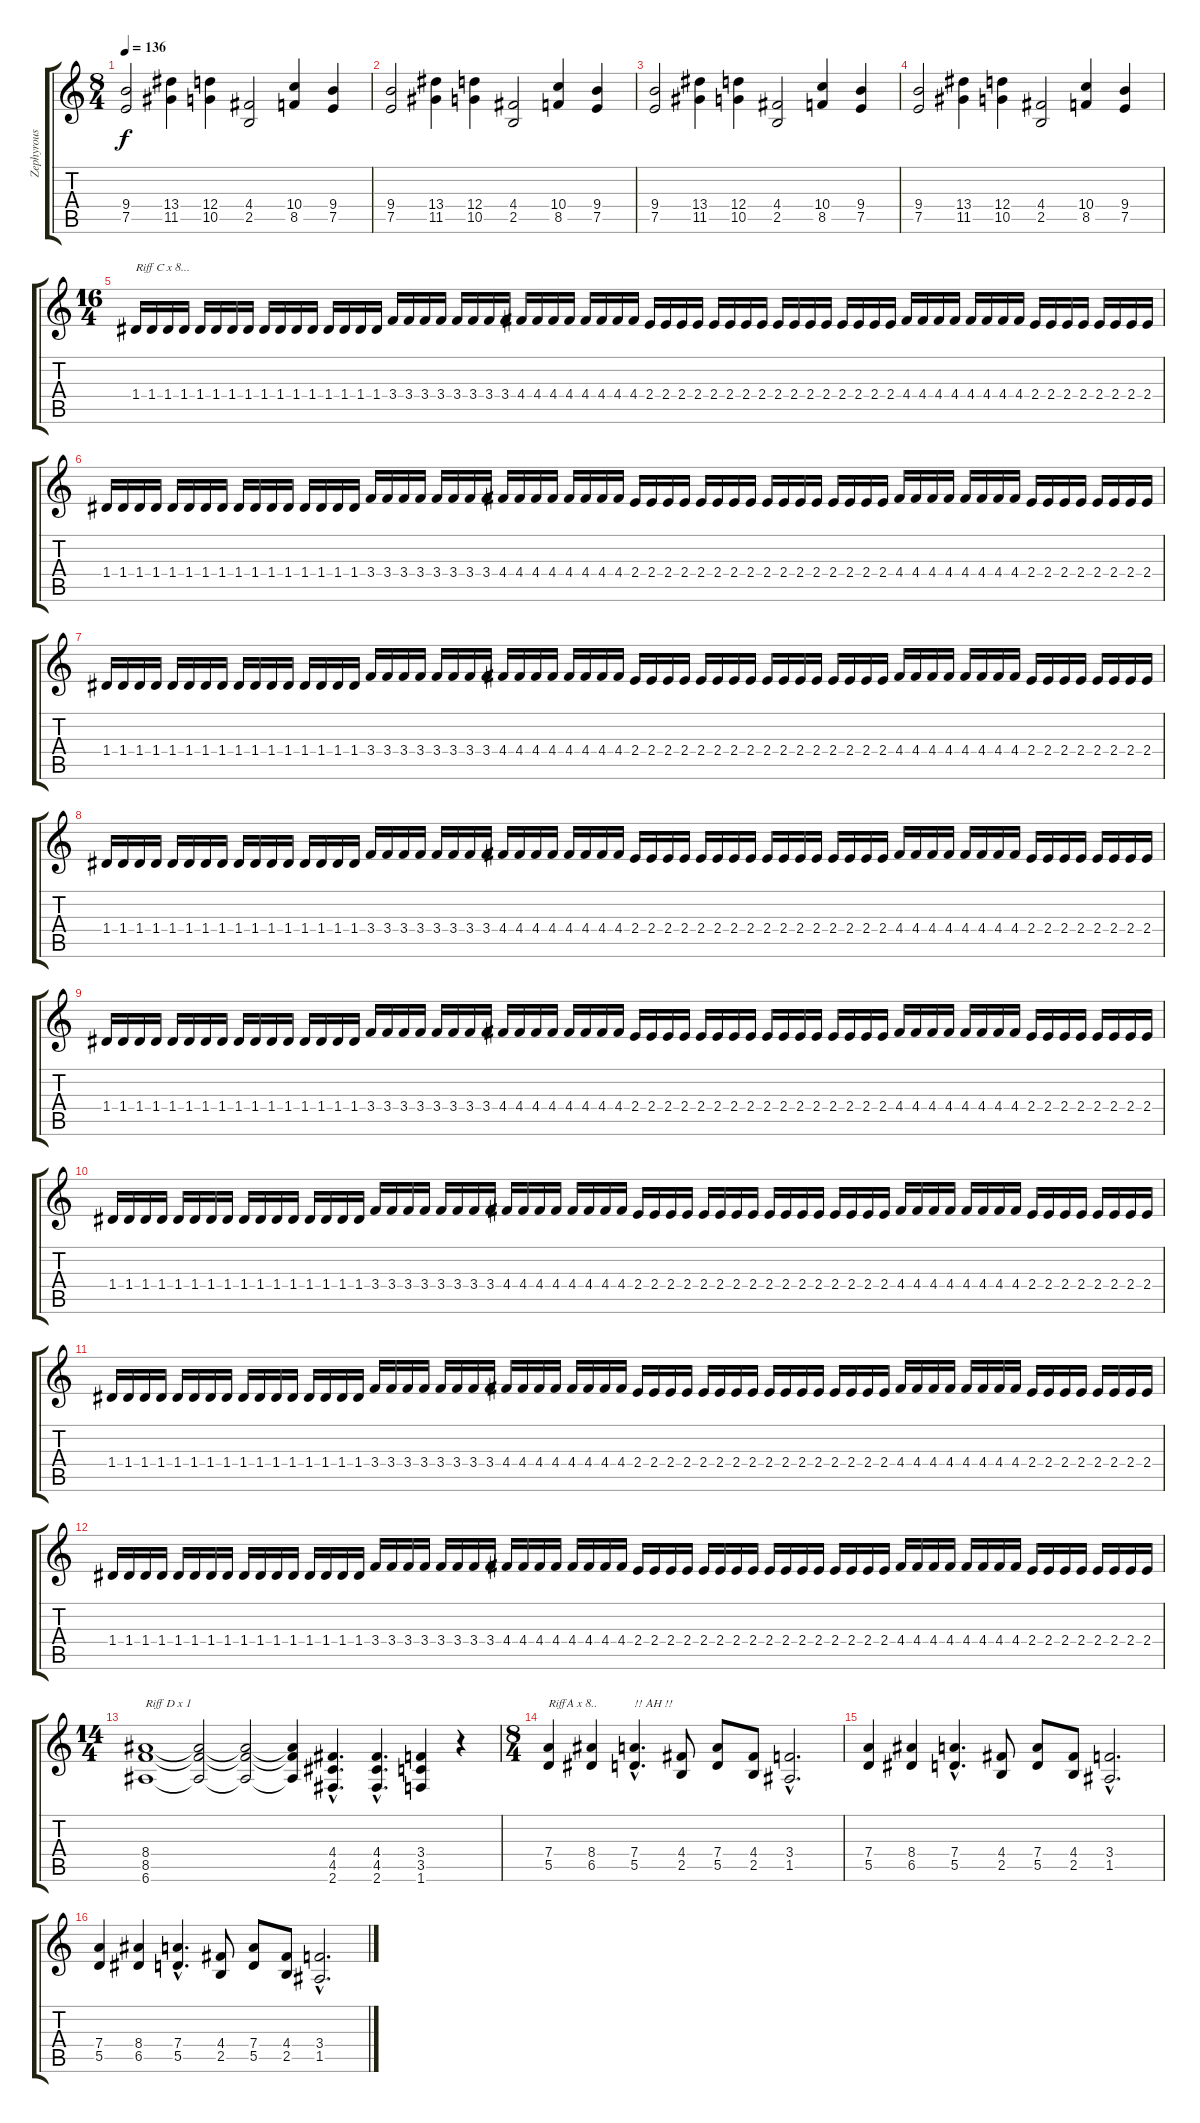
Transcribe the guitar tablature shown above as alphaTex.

\track ("Zephyrous" "Zephyrous") {instrument distortionguitar}
\staff {score tabs}
\tuning (E4 B3 G3 D3 A2 E2) {hide}
\ts (8 4)
\tempo 136
\clef g2
\ks c
(9.4 7.5).2{dy f} (13.4 11.5).4 (12.4 10.5).4 (4.4 2.5).2 (10.4 8.5).4 (9.4 7.5).4 |
(9.4 7.5).2 (13.4 11.5).4 (12.4 10.5).4 (4.4 2.5).2 (10.4 8.5).4 (9.4 7.5).4 |
(9.4 7.5).2 (13.4 11.5).4 (12.4 10.5).4 (4.4 2.5).2 (10.4 8.5).4 (9.4 7.5).4 |
(9.4 7.5).2 (13.4 11.5).4 (12.4 10.5).4 (4.4 2.5).2 (10.4 8.5).4 (9.4 7.5).4 |
\ts (16 4)
1.4.16{txt "Riff C x 8..." volume 16 balance 16} 1.4.16 1.4.16 1.4.16 1.4.16 1.4.16 1.4.16 1.4.16 1.4.16 1.4.16 1.4.16 1.4.16 1.4.16 1.4.16 1.4.16 1.4.16 3.4.16 3.4.16 3.4.16 3.4.16 3.4.16 3.4.16 3.4.16 3.4.16 4.4.16 4.4.16 4.4.16 4.4.16 4.4.16 4.4.16 4.4.16 4.4.16 2.4.16 2.4.16 2.4.16 2.4.16 2.4.16 2.4.16 2.4.16 2.4.16 2.4.16 2.4.16 2.4.16 2.4.16 2.4.16 2.4.16 2.4.16 2.4.16 4.4.16 4.4.16 4.4.16 4.4.16 4.4.16 4.4.16 4.4.16 4.4.16 2.4.16 2.4.16 2.4.16 2.4.16 2.4.16 2.4.16 2.4.16 2.4.16 |
1.4.16 1.4.16 1.4.16 1.4.16 1.4.16 1.4.16 1.4.16 1.4.16 1.4.16 1.4.16 1.4.16 1.4.16 1.4.16 1.4.16 1.4.16 1.4.16 3.4.16 3.4.16 3.4.16 3.4.16 3.4.16 3.4.16 3.4.16 3.4.16 4.4.16 4.4.16 4.4.16 4.4.16 4.4.16 4.4.16 4.4.16 4.4.16 2.4.16 2.4.16 2.4.16 2.4.16 2.4.16 2.4.16 2.4.16 2.4.16 2.4.16 2.4.16 2.4.16 2.4.16 2.4.16 2.4.16 2.4.16 2.4.16 4.4.16 4.4.16 4.4.16 4.4.16 4.4.16 4.4.16 4.4.16 4.4.16 2.4.16 2.4.16 2.4.16 2.4.16 2.4.16 2.4.16 2.4.16 2.4.16 |
1.4.16 1.4.16 1.4.16 1.4.16 1.4.16 1.4.16 1.4.16 1.4.16 1.4.16 1.4.16 1.4.16 1.4.16 1.4.16 1.4.16 1.4.16 1.4.16 3.4.16 3.4.16 3.4.16 3.4.16 3.4.16 3.4.16 3.4.16 3.4.16 4.4.16 4.4.16 4.4.16 4.4.16 4.4.16 4.4.16 4.4.16 4.4.16 2.4.16 2.4.16 2.4.16 2.4.16 2.4.16 2.4.16 2.4.16 2.4.16 2.4.16 2.4.16 2.4.16 2.4.16 2.4.16 2.4.16 2.4.16 2.4.16 4.4.16 4.4.16 4.4.16 4.4.16 4.4.16 4.4.16 4.4.16 4.4.16 2.4.16 2.4.16 2.4.16 2.4.16 2.4.16 2.4.16 2.4.16 2.4.16 |
1.4.16 1.4.16 1.4.16 1.4.16 1.4.16 1.4.16 1.4.16 1.4.16 1.4.16 1.4.16 1.4.16 1.4.16 1.4.16 1.4.16 1.4.16 1.4.16 3.4.16 3.4.16 3.4.16 3.4.16 3.4.16 3.4.16 3.4.16 3.4.16 4.4.16 4.4.16 4.4.16 4.4.16 4.4.16 4.4.16 4.4.16 4.4.16 2.4.16 2.4.16 2.4.16 2.4.16 2.4.16 2.4.16 2.4.16 2.4.16 2.4.16 2.4.16 2.4.16 2.4.16 2.4.16 2.4.16 2.4.16 2.4.16 4.4.16 4.4.16 4.4.16 4.4.16 4.4.16 4.4.16 4.4.16 4.4.16 2.4.16 2.4.16 2.4.16 2.4.16 2.4.16 2.4.16 2.4.16 2.4.16 |
1.4.16 1.4.16 1.4.16 1.4.16 1.4.16 1.4.16 1.4.16 1.4.16 1.4.16 1.4.16 1.4.16 1.4.16 1.4.16 1.4.16 1.4.16 1.4.16 3.4.16 3.4.16 3.4.16 3.4.16 3.4.16 3.4.16 3.4.16 3.4.16 4.4.16 4.4.16 4.4.16 4.4.16 4.4.16 4.4.16 4.4.16 4.4.16 2.4.16 2.4.16 2.4.16 2.4.16 2.4.16 2.4.16 2.4.16 2.4.16 2.4.16 2.4.16 2.4.16 2.4.16 2.4.16 2.4.16 2.4.16 2.4.16 4.4.16 4.4.16 4.4.16 4.4.16 4.4.16 4.4.16 4.4.16 4.4.16 2.4.16 2.4.16 2.4.16 2.4.16 2.4.16 2.4.16 2.4.16 2.4.16 |
1.4.16 1.4.16 1.4.16 1.4.16 1.4.16 1.4.16 1.4.16 1.4.16 1.4.16 1.4.16 1.4.16 1.4.16 1.4.16 1.4.16 1.4.16 1.4.16 3.4.16 3.4.16 3.4.16 3.4.16 3.4.16 3.4.16 3.4.16 3.4.16 4.4.16 4.4.16 4.4.16 4.4.16 4.4.16 4.4.16 4.4.16 4.4.16 2.4.16 2.4.16 2.4.16 2.4.16 2.4.16 2.4.16 2.4.16 2.4.16 2.4.16 2.4.16 2.4.16 2.4.16 2.4.16 2.4.16 2.4.16 2.4.16 4.4.16 4.4.16 4.4.16 4.4.16 4.4.16 4.4.16 4.4.16 4.4.16 2.4.16 2.4.16 2.4.16 2.4.16 2.4.16 2.4.16 2.4.16 2.4.16 |
1.4.16 1.4.16 1.4.16 1.4.16 1.4.16 1.4.16 1.4.16 1.4.16 1.4.16 1.4.16 1.4.16 1.4.16 1.4.16 1.4.16 1.4.16 1.4.16 3.4.16 3.4.16 3.4.16 3.4.16 3.4.16 3.4.16 3.4.16 3.4.16 4.4.16 4.4.16 4.4.16 4.4.16 4.4.16 4.4.16 4.4.16 4.4.16 2.4.16 2.4.16 2.4.16 2.4.16 2.4.16 2.4.16 2.4.16 2.4.16 2.4.16 2.4.16 2.4.16 2.4.16 2.4.16 2.4.16 2.4.16 2.4.16 4.4.16 4.4.16 4.4.16 4.4.16 4.4.16 4.4.16 4.4.16 4.4.16 2.4.16 2.4.16 2.4.16 2.4.16 2.4.16 2.4.16 2.4.16 2.4.16 |
1.4.16 1.4.16 1.4.16 1.4.16 1.4.16 1.4.16 1.4.16 1.4.16 1.4.16 1.4.16 1.4.16 1.4.16 1.4.16 1.4.16 1.4.16 1.4.16 3.4.16 3.4.16 3.4.16 3.4.16 3.4.16 3.4.16 3.4.16 3.4.16 4.4.16 4.4.16 4.4.16 4.4.16 4.4.16 4.4.16 4.4.16 4.4.16 2.4.16 2.4.16 2.4.16 2.4.16 2.4.16 2.4.16 2.4.16 2.4.16 2.4.16 2.4.16 2.4.16 2.4.16 2.4.16 2.4.16 2.4.16 2.4.16 4.4.16 4.4.16 4.4.16 4.4.16 4.4.16 4.4.16 4.4.16 4.4.16 2.4.16 2.4.16 2.4.16 2.4.16 2.4.16 2.4.16 2.4.16 2.4.16 |
\ts (14 4)
(8.4 8.5 6.6).1{txt "Riff D x 1" volume 12 balance 7} (8.4{t} 8.5{t} 6.6{t}).2 (8.4{t} 8.5{t} 6.6{t}).2 (8.4{t} 8.5{t} 6.6{t}).4 (4.4{hac} 4.5{hac} 2.6{hac}).4{d} (4.4{hac} 4.5{hac} 2.6{hac}).4{d} (3.4 3.5 1.6).4 r.4 |
\ts (8 4)
(7.4 5.5).4{txt "RiffA x 8.."} (8.4 6.5).4 (7.4{hac} 5.5{hac}).4{d txt "!! AH !!"} (4.4 2.5).8 (7.4 5.5).8 (4.4 2.5).8 (3.4{hac} 1.5{hac}).2{d} |
(7.4 5.5).4 (8.4 6.5).4 (7.4{hac} 5.5{hac}).4{d} (4.4 2.5).8 (7.4 5.5).8 (4.4 2.5).8 (3.4{hac} 1.5{hac}).2{d} |
(7.4 5.5).4 (8.4 6.5).4 (7.4{hac} 5.5{hac}).4{d} (4.4 2.5).8 (7.4 5.5).8 (4.4 2.5).8 (3.4{hac} 1.5{hac}).2{d}
